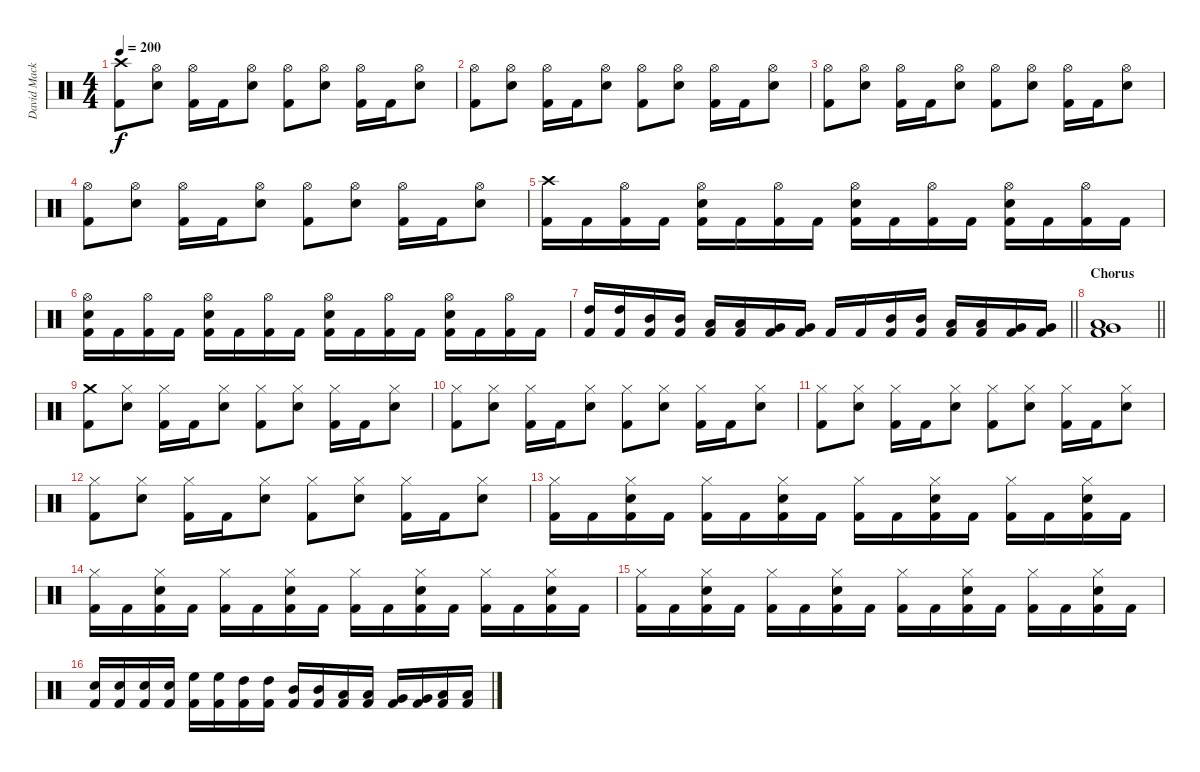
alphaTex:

\track ("David Mackintosh (Drums)" "David Mack") {instrument percussion}
\staff {score}
\articulation defaults
\ts (4 4)
\tempo 200
\clef neutral
\ks aminor
("Kick (hit) 2" "Crash high (hit)").8{dy f} ("Snare (hit) 2" "Hi-Hat (open)").8 ("Kick (hit) 2" "Hi-Hat (open)").16 "Kick (hit) 2".16 ("Snare (hit) 2" "Hi-Hat (open)").8 ("Kick (hit) 2" "Hi-Hat (open)").8 ("Snare (hit) 2" "Hi-Hat (open)").8 ("Kick (hit) 2" "Hi-Hat (open)").16 "Kick (hit) 2".16 ("Snare (hit) 2" "Hi-Hat (open)").8 |
("Kick (hit) 2" "Hi-Hat (open)").8 ("Snare (hit) 2" "Hi-Hat (open)").8 ("Kick (hit) 2" "Hi-Hat (open)").16 "Kick (hit) 2".16 ("Snare (hit) 2" "Hi-Hat (open)").8 ("Kick (hit) 2" "Hi-Hat (open)").8 ("Snare (hit) 2" "Hi-Hat (open)").8 ("Kick (hit) 2" "Hi-Hat (open)").16 "Kick (hit) 2".16 ("Snare (hit) 2" "Hi-Hat (open)").8 |
("Kick (hit) 2" "Hi-Hat (open)").8 ("Snare (hit) 2" "Hi-Hat (open)").8 ("Kick (hit) 2" "Hi-Hat (open)").16 "Kick (hit) 2".16 ("Snare (hit) 2" "Hi-Hat (open)").8 ("Kick (hit) 2" "Hi-Hat (open)").8 ("Snare (hit) 2" "Hi-Hat (open)").8 ("Kick (hit) 2" "Hi-Hat (open)").16 "Kick (hit) 2".16 ("Snare (hit) 2" "Hi-Hat (open)").8 |
("Kick (hit) 2" "Hi-Hat (open)").8 ("Snare (hit) 2" "Hi-Hat (open)").8 ("Kick (hit) 2" "Hi-Hat (open)").16 "Kick (hit) 2".16 ("Snare (hit) 2" "Hi-Hat (open)").8 ("Kick (hit) 2" "Hi-Hat (open)").8 ("Snare (hit) 2" "Hi-Hat (open)").8 ("Kick (hit) 2" "Hi-Hat (open)").16 "Kick (hit) 2".16 ("Snare (hit) 2" "Hi-Hat (open)").8 |
("Kick (hit) 2" "Crash high (hit)").16 "Kick (hit) 2".16 ("Kick (hit) 2" "Hi-Hat (open)").16 "Kick (hit) 2".16 ("Kick (hit) 2" "Snare (hit) 2" "Hi-Hat (open)").16 "Kick (hit) 2".16 ("Kick (hit) 2" "Hi-Hat (open)").16 "Kick (hit) 2".16 ("Kick (hit) 2" "Snare (hit) 2" "Hi-Hat (open)").16 "Kick (hit) 2".16 ("Kick (hit) 2" "Hi-Hat (open)").16 "Kick (hit) 2".16 ("Kick (hit) 2" "Snare (hit) 2" "Hi-Hat (open)").16 "Kick (hit) 2".16 ("Kick (hit) 2" "Hi-Hat (open)").16 "Kick (hit) 2".16 |
("Kick (hit) 2" "Snare (hit) 2" "Hi-Hat (open)").16 "Kick (hit) 2".16 ("Kick (hit) 2" "Hi-Hat (open)").16 "Kick (hit) 2".16 ("Kick (hit) 2" "Snare (hit) 2" "Hi-Hat (open)").16 "Kick (hit) 2".16 ("Kick (hit) 2" "Hi-Hat (open)").16 "Kick (hit) 2".16 ("Kick (hit) 2" "Snare (hit) 2" "Hi-Hat (open)").16 "Kick (hit) 2".16 ("Kick (hit) 2" "Hi-Hat (open)").16 "Kick (hit) 2".16 ("Kick (hit) 2" "Snare (hit) 2" "Hi-Hat (open)").16 "Kick (hit) 2".16 ("Kick (hit) 2" "Hi-Hat (open)").16 "Kick (hit) 2".16 |
\barLineRight lightlight
("Kick (hit) 2" "High Tom (hit)").16 ("Kick (hit) 2" "High Tom (hit)").16 ("Kick (hit) 2" "Mid Tom (hit)").16 ("Kick (hit) 2" "Mid Tom (hit)").16 ("Kick (hit) 2" "Low Tom (hit)").16 ("Kick (hit) 2" "Low Tom (hit)").16 ("Kick (hit) 2" "Very Low Tom (hit)").16 ("Kick (hit) 2" "Very Low Tom (hit)").16 "Kick (hit) 2".16 "Kick (hit) 2".16 ("Kick (hit) 2" "Mid Tom (hit)").16 ("Kick (hit) 2" "Mid Tom (hit)").16 ("Kick (hit) 2" "Low Tom (hit)").16 ("Kick (hit) 2" "Low Tom (hit)").16 ("Kick (hit) 2" "Very Low Tom (hit)").16 ("Kick (hit) 2" "Very Low Tom (hit)").16 |
\section ("" "Chorus")
\barLineRight lightlight
("Kick (hit) 2" "Very Low Tom (hit)" "Low Floor Tom (hit)").1 |
("Kick (hit) 2" "Crash medium (hit)").8 ("Snare (hit) 2" "Hi-Hat (closed)").8 ("Kick (hit) 2" "Hi-Hat (closed)").16 "Kick (hit) 2".16 ("Snare (hit) 2" "Hi-Hat (closed)").8 ("Kick (hit) 2" "Hi-Hat (closed)").8 ("Snare (hit) 2" "Hi-Hat (closed)").8 ("Kick (hit) 2" "Hi-Hat (closed)").16 "Kick (hit) 2".16 ("Snare (hit) 2" "Hi-Hat (closed)").8 |
("Kick (hit) 2" "Hi-Hat (closed)").8 ("Snare (hit) 2" "Hi-Hat (closed)").8 ("Kick (hit) 2" "Hi-Hat (closed)").16 "Kick (hit) 2".16 ("Snare (hit) 2" "Hi-Hat (closed)").8 ("Kick (hit) 2" "Hi-Hat (closed)").8 ("Snare (hit) 2" "Hi-Hat (closed)").8 ("Kick (hit) 2" "Hi-Hat (closed)").16 "Kick (hit) 2".16 ("Snare (hit) 2" "Hi-Hat (closed)").8 |
("Kick (hit) 2" "Hi-Hat (closed)").8 ("Snare (hit) 2" "Hi-Hat (closed)").8 ("Kick (hit) 2" "Hi-Hat (closed)").16 "Kick (hit) 2".16 ("Snare (hit) 2" "Hi-Hat (closed)").8 ("Kick (hit) 2" "Hi-Hat (closed)").8 ("Snare (hit) 2" "Hi-Hat (closed)").8 ("Kick (hit) 2" "Hi-Hat (closed)").16 "Kick (hit) 2".16 ("Snare (hit) 2" "Hi-Hat (closed)").8 |
("Kick (hit) 2" "Hi-Hat (closed)").8 ("Snare (hit) 2" "Hi-Hat (closed)").8 ("Kick (hit) 2" "Hi-Hat (closed)").16 "Kick (hit) 2".16 ("Snare (hit) 2" "Hi-Hat (closed)").8 ("Kick (hit) 2" "Hi-Hat (closed)").8 ("Snare (hit) 2" "Hi-Hat (closed)").8 ("Kick (hit) 2" "Hi-Hat (closed)").16 "Kick (hit) 2".16 ("Snare (hit) 2" "Hi-Hat (closed)").8 |
("Kick (hit) 2" "Hi-Hat (closed)").16 "Kick (hit) 2".16 ("Kick (hit) 2" "Snare (hit) 2" "Hi-Hat (closed)").16 "Kick (hit) 2".16 ("Kick (hit) 2" "Hi-Hat (closed)").16 "Kick (hit) 2".16 ("Kick (hit) 2" "Snare (hit) 2" "Hi-Hat (closed)").16 "Kick (hit) 2".16 ("Kick (hit) 2" "Hi-Hat (closed)").16 "Kick (hit) 2".16 ("Kick (hit) 2" "Snare (hit) 2" "Hi-Hat (closed)").16 "Kick (hit) 2".16 ("Kick (hit) 2" "Hi-Hat (closed)").16 "Kick (hit) 2".16 ("Kick (hit) 2" "Snare (hit) 2" "Hi-Hat (closed)").16 "Kick (hit) 2".16 |
("Kick (hit) 2" "Hi-Hat (closed)").16 "Kick (hit) 2".16 ("Kick (hit) 2" "Snare (hit) 2" "Hi-Hat (closed)").16 "Kick (hit) 2".16 ("Kick (hit) 2" "Hi-Hat (closed)").16 "Kick (hit) 2".16 ("Kick (hit) 2" "Snare (hit) 2" "Hi-Hat (closed)").16 "Kick (hit) 2".16 ("Kick (hit) 2" "Hi-Hat (closed)").16 "Kick (hit) 2".16 ("Kick (hit) 2" "Snare (hit) 2" "Hi-Hat (closed)").16 "Kick (hit) 2".16 ("Kick (hit) 2" "Hi-Hat (closed)").16 "Kick (hit) 2".16 ("Kick (hit) 2" "Snare (hit) 2" "Hi-Hat (closed)").16 "Kick (hit) 2".16 |
("Kick (hit) 2" "Hi-Hat (closed)").16 "Kick (hit) 2".16 ("Kick (hit) 2" "Snare (hit) 2" "Hi-Hat (closed)").16 "Kick (hit) 2".16 ("Kick (hit) 2" "Hi-Hat (closed)").16 "Kick (hit) 2".16 ("Kick (hit) 2" "Snare (hit) 2" "Hi-Hat (closed)").16 "Kick (hit) 2".16 ("Kick (hit) 2" "Hi-Hat (closed)").16 "Kick (hit) 2".16 ("Kick (hit) 2" "Snare (hit) 2" "Hi-Hat (closed)").16 "Kick (hit) 2".16 ("Kick (hit) 2" "Hi-Hat (closed)").16 "Kick (hit) 2".16 ("Kick (hit) 2" "Snare (hit) 2" "Hi-Hat (closed)").16 "Kick (hit) 2".16 |
("Kick (hit) 2" "Snare (hit) 2").16 ("Kick (hit) 2" "Snare (hit) 2").16 ("Kick (hit) 2" "Snare (hit) 2").16 ("Kick (hit) 2" "Snare (hit) 2").16 ("Kick (hit) 2" "High Floor Tom (hit)").16 ("Kick (hit) 2" "High Floor Tom (hit)").16 ("Kick (hit) 2" "High Tom (hit)").16 ("Kick (hit) 2" "High Tom (hit)").16 ("Kick (hit) 2" "Mid Tom (hit)").16 ("Kick (hit) 2" "Mid Tom (hit)").16 ("Kick (hit) 2" "Low Tom (hit)").16 ("Kick (hit) 2" "Low Tom (hit)").16 ("Kick (hit) 2" "Very Low Tom (hit)").16 ("Kick (hit) 2" "Very Low Tom (hit)").16 ("Kick (hit) 2" "Low Floor Tom (hit)").16 ("Kick (hit) 2" "Low Floor Tom (hit)").16
